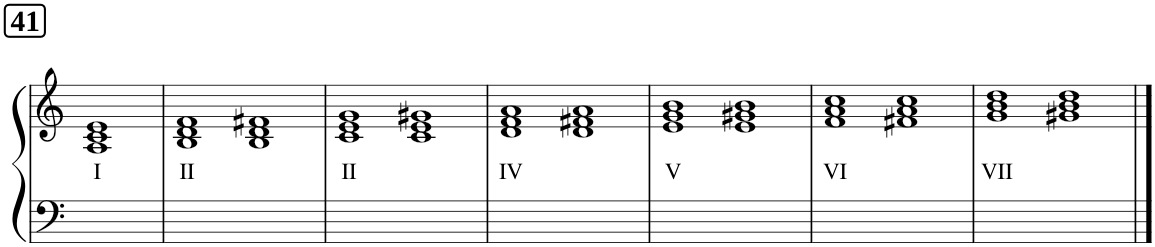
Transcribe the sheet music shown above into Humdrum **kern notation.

**kern	**kern	**text
*part1	*part1	*part1
*staff2	*staff1	*staff1
*I"Piano	*	*
*I'Pno	*	*
*clefF4	*clefG2	*
*k[]	*k[]	*
*M4/4	*M4/4	*
!!LO:REH:place=s1:a:B:cj:fs=14:t=41
=1	=1	=1
!	!	!LO:LY:b
1ryy	1A 1c 1e	I
=2	=2	=2
*M8/4	*M8/4	*
!	!	!LO:LY:b
0ryy	1B 1d 1f	II
.	1B 1d 1f#X	.
=3	=3	=3
!	!	!LO:LY:b
0ryy	1c 1e 1g	II
.	1c 1e 1g#X	.
=4	=4	=4
!	!	!LO:LY:b
0ryy	1d 1f 1a	IV
.	1d 1f#X 1a	.
=5	=5	=5
!	!	!LO:LY:b
0ryy	1e 1g 1b	V
.	1e 1g#X 1b	.
=6	=6	=6
!	!	!LO:LY:b
0ryy	1f 1a 1cc	VI
.	1f#X 1a 1cc	.
=7	=7	=7
!	!	!LO:LY:b
0ryy	1g 1b 1dd	VII
.	1g#X 1b 1dd	.
==	==	==
*-	*-	*-
